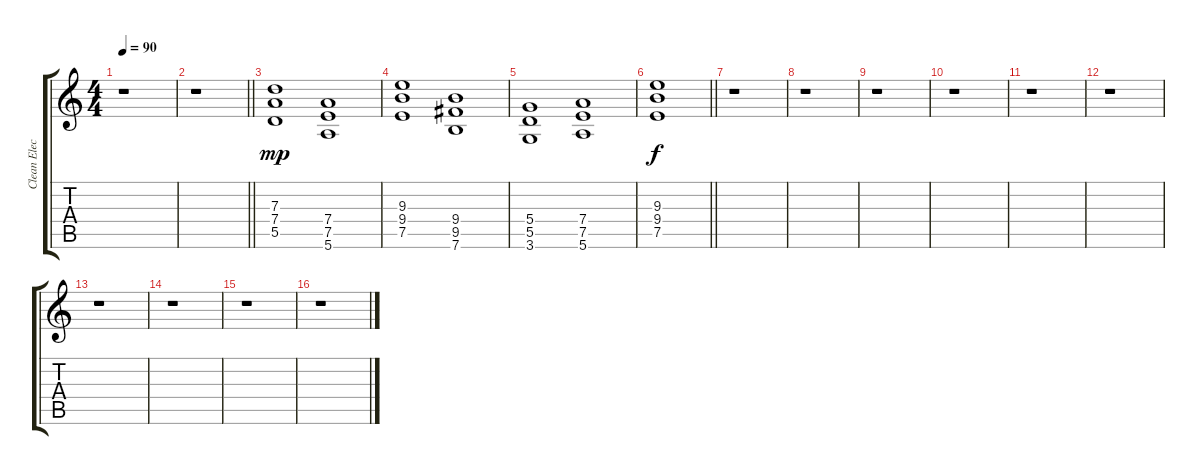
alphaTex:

\track ("Clean Electric" "Clean Elec") {instrument electricguitarclean}
\staff {score tabs}
\tuning (E4 B3 G3 D3 A2 E2) {hide}
\ts (4 4)
\tempo 90
\clef g2
\ks c
r.1{dy mp instrument electricguitarclean} |
\barLineRight lightlight
r.1 |
(7.3 7.4 5.5).1 (7.4 7.5 5.6).1 |
(9.3 9.4 7.5).1 (9.4 9.5 7.6).1 |
(5.4 5.5 3.6).1 (7.4 7.5 5.6).1 |
\barLineRight lightlight
(9.3 9.4 7.5).1{dy f} |
r.1 |
r.1 |
r.1 |
r.1 |
r.1 |
r.1 |
r.1 |
r.1 |
r.1 |
r.1
